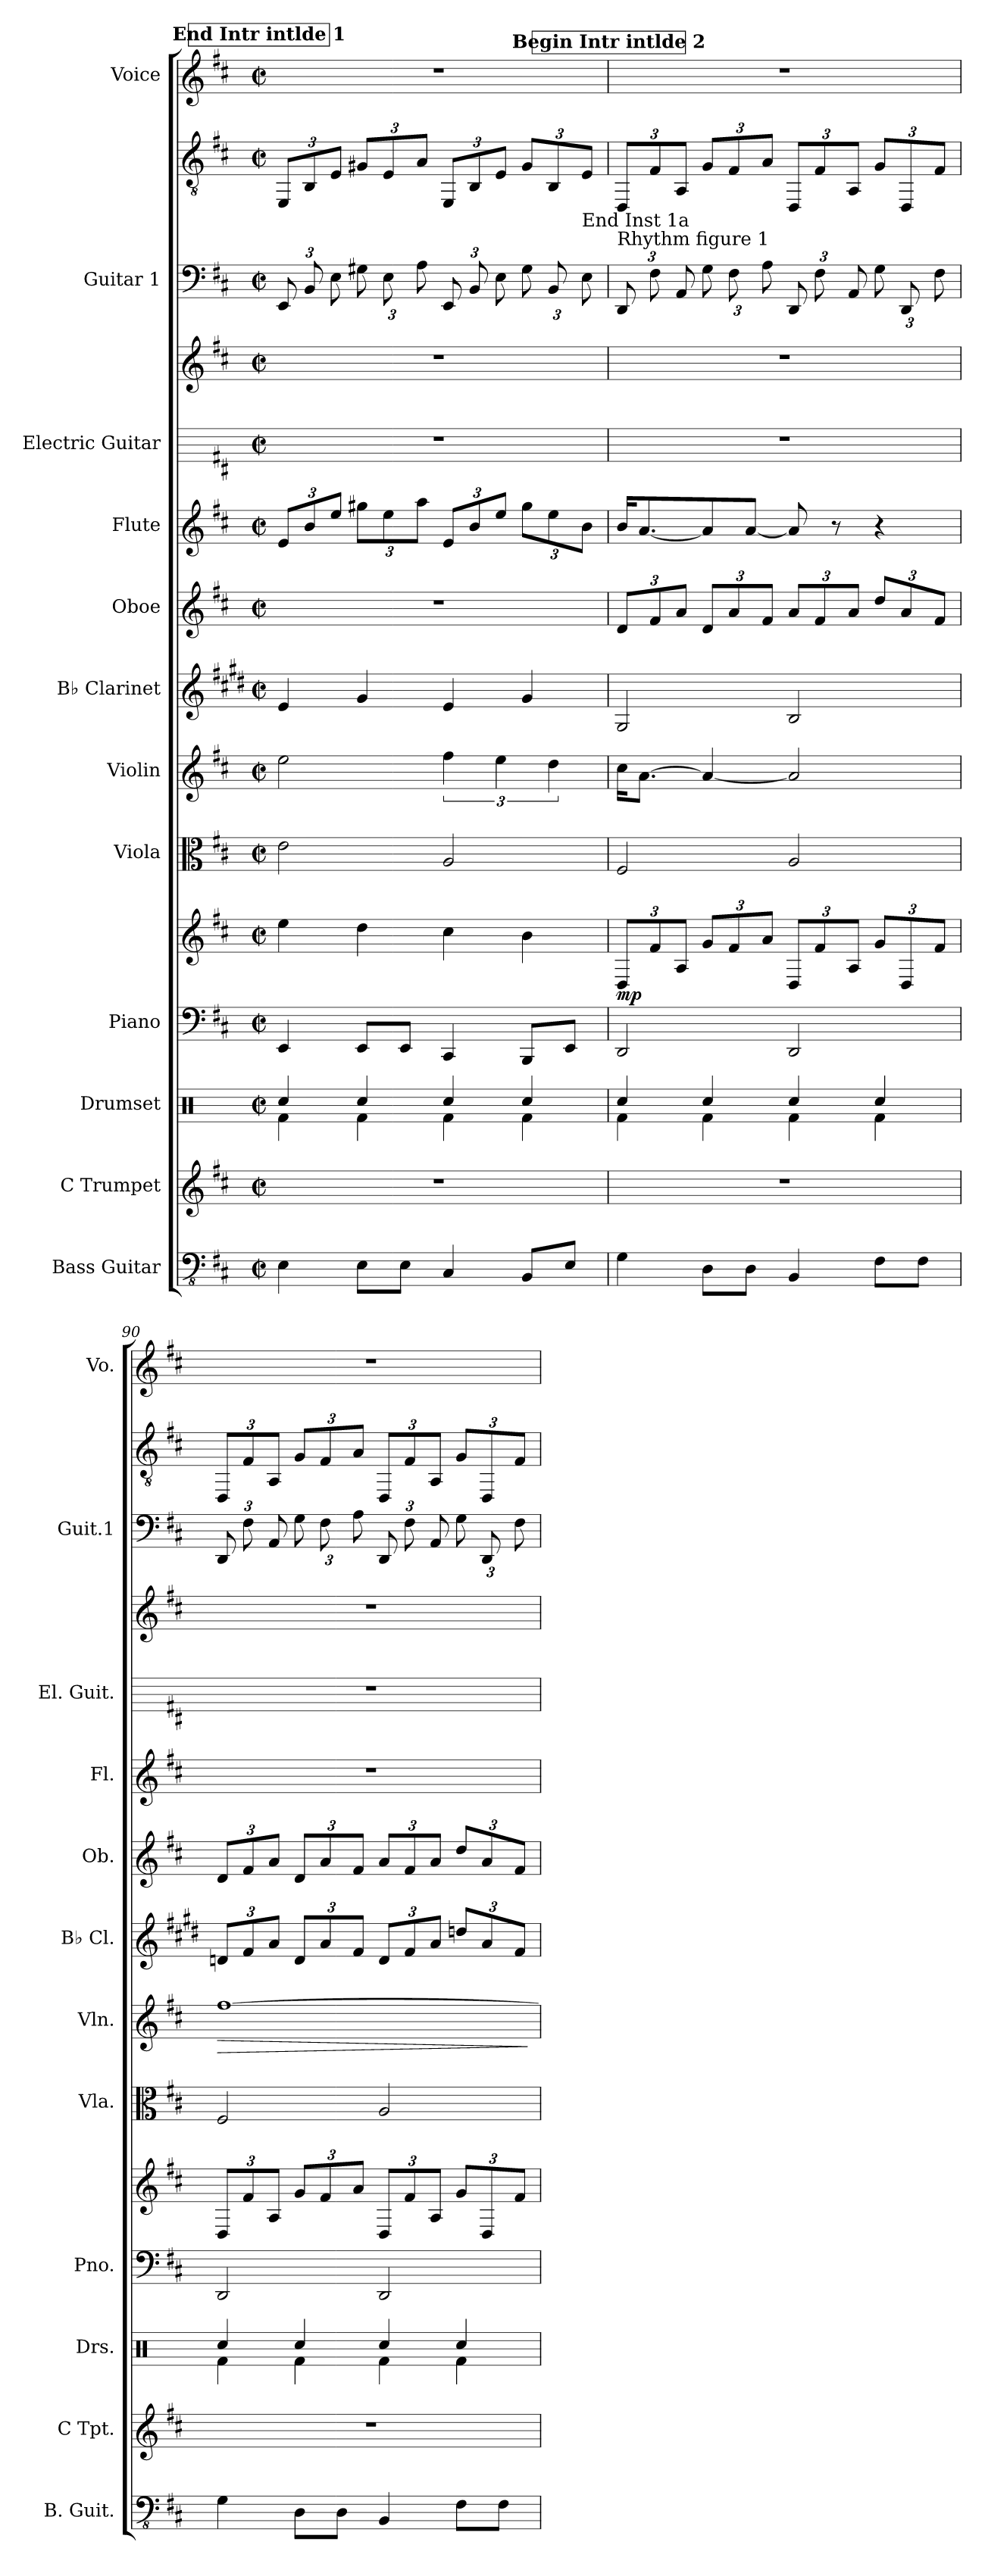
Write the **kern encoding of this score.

**kern	**kern	**kern	**kern	**kern	**dynam	**kern	**kern	**dynam	**kern	**kern	**kern	**kern	**kern	**kern	**kern	**kern
*part12	*part11	*part10	*part9	*part9	*part9	*part8	*part7	*part7	*part6	*part5	*part4	*part3	*part3	*part2	*part2	*part1
*staff15	*staff14	*staff13	*staff12	*staff11	*staff11/12	*staff10	*staff9	*staff9	*staff8	*staff7	*staff6	*staff5	*staff4	*staff3	*staff2	*staff1
*I"Bass Guitar	*I"C Trumpet	*I"Drumset	*I"Piano	*	*	*I"Viola	*I"Violin	*	*I"B♭ Clarinet	*I"Oboe	*I"Flute	*I"Electric Guitar	*	*I"Guitar 1	*	*I"Voice
*I'B. Guit.	*I'C Tpt.	*I'Drs.	*I'Pno.	*	*	*I'Vla.	*I'Vln.	*	*I'B♭ Cl.	*I'Ob.	*I'Fl.	*I'El. Guit.	*	*I'Guit.1	*	*I'Vo.
!!LO:PB:g=z
*clefFv4	*clefG2	*clefX	*clefF4	*clefG2	*	*clefC3	*clefG2	*	*clefG2	*clefG2	*clefG2	*	*clefG2	*	*clefGv2	*clefG2
*	*	*	*	*	*	*	*	*	*ITrd1c2	*	*	*	*	*	*	*
*k[f#c#]	*k[f#c#]	*k[]	*k[f#c#]	*k[f#c#]	*	*k[f#c#]	*k[f#c#]	*	*k[f#c#]	*k[f#c#]	*k[f#c#]	*k[f#c#]	*k[f#c#]	*k[f#c#]	*k[f#c#]	*k[f#c#]
*M2/2	*M2/2	*M2/2	*M2/2	*M2/2	*	*M2/2	*M2/2	*	*M2/2	*M2/2	*M2/2	*M2/2	*M2/2	*M2/2	*M2/2	*M2/2
*met(c|)	*met(c|)	*met(c|)	*met(c|)	*met(c|)	*	*met(c|)	*met(c|)	*	*met(c|)	*met(c|)	*met(c|)	*met(c|)	*met(c|)	*met(c|)	*met(c|)	*met(c|)
!!LO:REH:place=s1:a:B:fs=14:t=End Intr intlde 1
=88	=88	=88	=88	=88	=88	=88	=88	=88	=88	=88	=88	=88	=88	=88	=88	=88
*	*	*^	*	*	*	*	*	*	*	*	*	*	*	*	*	*
*	*	*	*	*	*	*	*	*	*	*	*	*Xbrackettup	*	*	*Xbrackettup	*Xbrackettup	*
4EE\	1r	4Rcc/	4Rf\	4EE/	4ee\	.	2e\	2ee\	.	4d/	1r	12e/L	1r	1r	12EE	12EE/L	1r
.	.	.	.	.	.	.	.	.	.	.	.	12b/	.	.	12BB	12BB/	.
.	.	.	.	.	.	.	.	.	.	.	.	12ee/J	.	.	12E	12E/J	.
8EE\L	.	4Rcc/	4Rf\	8EE/L	4dd\	.	.	.	.	4f#/	.	12gg#X\L	.	.	12G#X	12G#X/L	.
.	.	.	.	.	.	.	.	.	.	.	.	12ee\	.	.	12E	12E/	.
8EE\J	.	.	.	8EE/J	.	.	.	.	.	.	.	.	.	.	.	.	.
.	.	.	.	.	.	.	.	.	.	.	.	12aa\J	.	.	12A	12A/J	.
4CC#/	.	4Rcc/	4Rf\	4CC#/	4cc#\	.	2A/	6ff#\	.	4d/	.	12e/L	.	.	12EE	12EE/L	.
.	.	.	.	.	.	.	.	.	.	.	.	12b/	.	.	12BB	12BB/	.
.	.	.	.	.	.	.	.	6ee\	.	.	.	12ee/J	.	.	12E	12E/J	.
8BBB/L	.	4Rcc/	4Rf\	8BBB/L	4b\	.	.	.	.	4f#/	.	12gg#\L	.	.	12G#	12G#/L	.
.	.	.	.	.	.	.	.	6dd\	.	.	.	12ee\	.	.	12BB	12BB/	.
8EE/J	.	.	.	8EE/J	.	.	.	.	.	.	.	.	.	.	.	.	.
!	!	!	!	!	!	!	!	!	!	!	!	!	!	!	!	!LO:TX:b:t=End Inst 1a	!
.	.	.	.	.	.	.	.	.	.	.	.	12b\J	.	.	12E	12E/J	.
!!LO:REH:place=s1:a:B:fs=14:t=Begin Intr intlde 2
=89	=89	=89	=89	=89	=89	=89	=89	=89	=89	=89	=89	=89	=89	=89	=89	=89	=89
*	*	*	*	*	*Xbrackettup	*	*	*	*	*	*Xbrackettup	*	*	*	*	*	*
!	!	!	!	!	!	!	!	!	!	!	!	!	!	!	!	!LO:TX:b:t=Rhythm figure 1	!
!	!	!	!	!	!	!LO:DY:b	!	!	!	!	!	!	!	!	!	!	!
4GG\	1r	4Rcc/	4Rf\	2DD/	12D/L	mp	2F#/	16cc#\KL	.	2F#/	12d/L	16b/KL	1r	1r	12DD	12DD/L	1r
.	.	.	.	.	.	.	.	[8.a\J	.	.	.	[8.a/	.	.	.	.	.
.	.	.	.	.	12f#/	.	.	.	.	.	12f#/	.	.	.	12F#	12F#/	.
.	.	.	.	.	12A/J	.	.	.	.	.	12a/J	.	.	.	12AA	12AA/J	.
8DD\L	.	4Rcc/	4Rf\	.	12g/L	.	.	4a/_	.	.	12d/L	8a/]	.	.	12G	12G/L	.
.	.	.	.	.	12f#/	.	.	.	.	.	12a/	.	.	.	12F#	12F#/	.
8DD\J	.	.	.	.	.	.	.	.	.	.	.	[8a/J	.	.	.	.	.
.	.	.	.	.	12a/J	.	.	.	.	.	12f#/J	.	.	.	12A	12A/J	.
4BBB/	.	4Rcc/	4Rf\	2DD/	12D/L	.	2A/	2a/]	.	2A/	12a/L	8a/]	.	.	12DD	12DD/L	.
.	.	.	.	.	12f#/	.	.	.	.	.	12f#/	.	.	.	12F#	12F#/	.
.	.	.	.	.	.	.	.	.	.	.	.	8r	.	.	.	.	.
.	.	.	.	.	12A/J	.	.	.	.	.	12a/J	.	.	.	12AA	12AA/J	.
8FF#\L	.	4Rcc/	4Rf\	.	12g/L	.	.	.	.	.	12dd/L	4r	.	.	12G	12G/L	.
.	.	.	.	.	12D/	.	.	.	.	.	12a/	.	.	.	12DD	12DD/	.
8FF#\J	.	.	.	.	.	.	.	.	.	.	.	.	.	.	.	.	.
.	.	.	.	.	12f#/J	.	.	.	.	.	12f#/J	.	.	.	12F#	12F#/J	.
=90	=90	=90	=90	=90	=90	=90	=90	=90	=90	=90	=90	=90	=90	=90	=90	=90	=90
!	!	!	!	!	!	!	!	!	!LO:HP:b	!	!	!	!	!	!	!	!
*	*	*	*	*	*	*	*	*	*	*Xbrackettup	*	*	*	*	*	*	*
4GG\	1r	4Rcc/	4Rf\	2DD/	12D/L	.	2F#/	[1ff#	>	12cn/L	12d/L	1r	1r	1r	12DD	12DD/L	1r
.	.	.	.	.	12f#/	.	.	.	.	12e/	12f#/	.	.	.	12F#	12F#/	.
.	.	.	.	.	12A/J	.	.	.	.	12g/J	12a/J	.	.	.	12AA	12AA/J	.
8DD\L	.	4Rcc/	4Rf\	.	12g/L	.	.	.	.	12c/L	12d/L	.	.	.	12G	12G/L	.
.	.	.	.	.	12f#/	.	.	.	.	12g/	12a/	.	.	.	12F#	12F#/	.
8DD\J	.	.	.	.	.	.	.	.	.	.	.	.	.	.	.	.	.
.	.	.	.	.	12a/J	.	.	.	.	12e/J	12f#/J	.	.	.	12A	12A/J	.
4BBB/	.	4Rcc/	4Rf\	2DD/	12D/L	.	2A/	.	.	12c/L	12a/L	.	.	.	12DD	12DD/L	.
.	.	.	.	.	12f#/	.	.	.	.	12e/	12f#/	.	.	.	12F#	12F#/	.
.	.	.	.	.	12A/J	.	.	.	.	12g/J	12a/J	.	.	.	12AA	12AA/J	.
8FF#\L	.	4Rcc/	4Rf\	.	12g/L	.	.	.	.	12ccn/L	12dd/L	.	.	.	12G	12G/L	.
.	.	.	.	.	12D/	.	.	.	.	12g/	12a/	.	.	.	12DD	12DD/	.
8FF#\J	.	.	.	.	.	.	.	.	.	.	.	.	.	.	.	.	.
.	.	.	.	.	12f#/J	.	.	.	.	12e/J	12f#/J	.	.	.	12F#	12F#/J	.
*	*	*v	*v	*	*	*	*	*	*	*	*	*	*	*	*	*	*
.	.	.	.	.	.	.	.	]	.	.	.	.	.	.	.	.
=	=	=	=	=	=	=	=	=	=	=	=	=	=	=	=	=
*-	*-	*-	*-	*-	*-	*-	*-	*-	*-	*-	*-	*-	*-	*-	*-	*-
